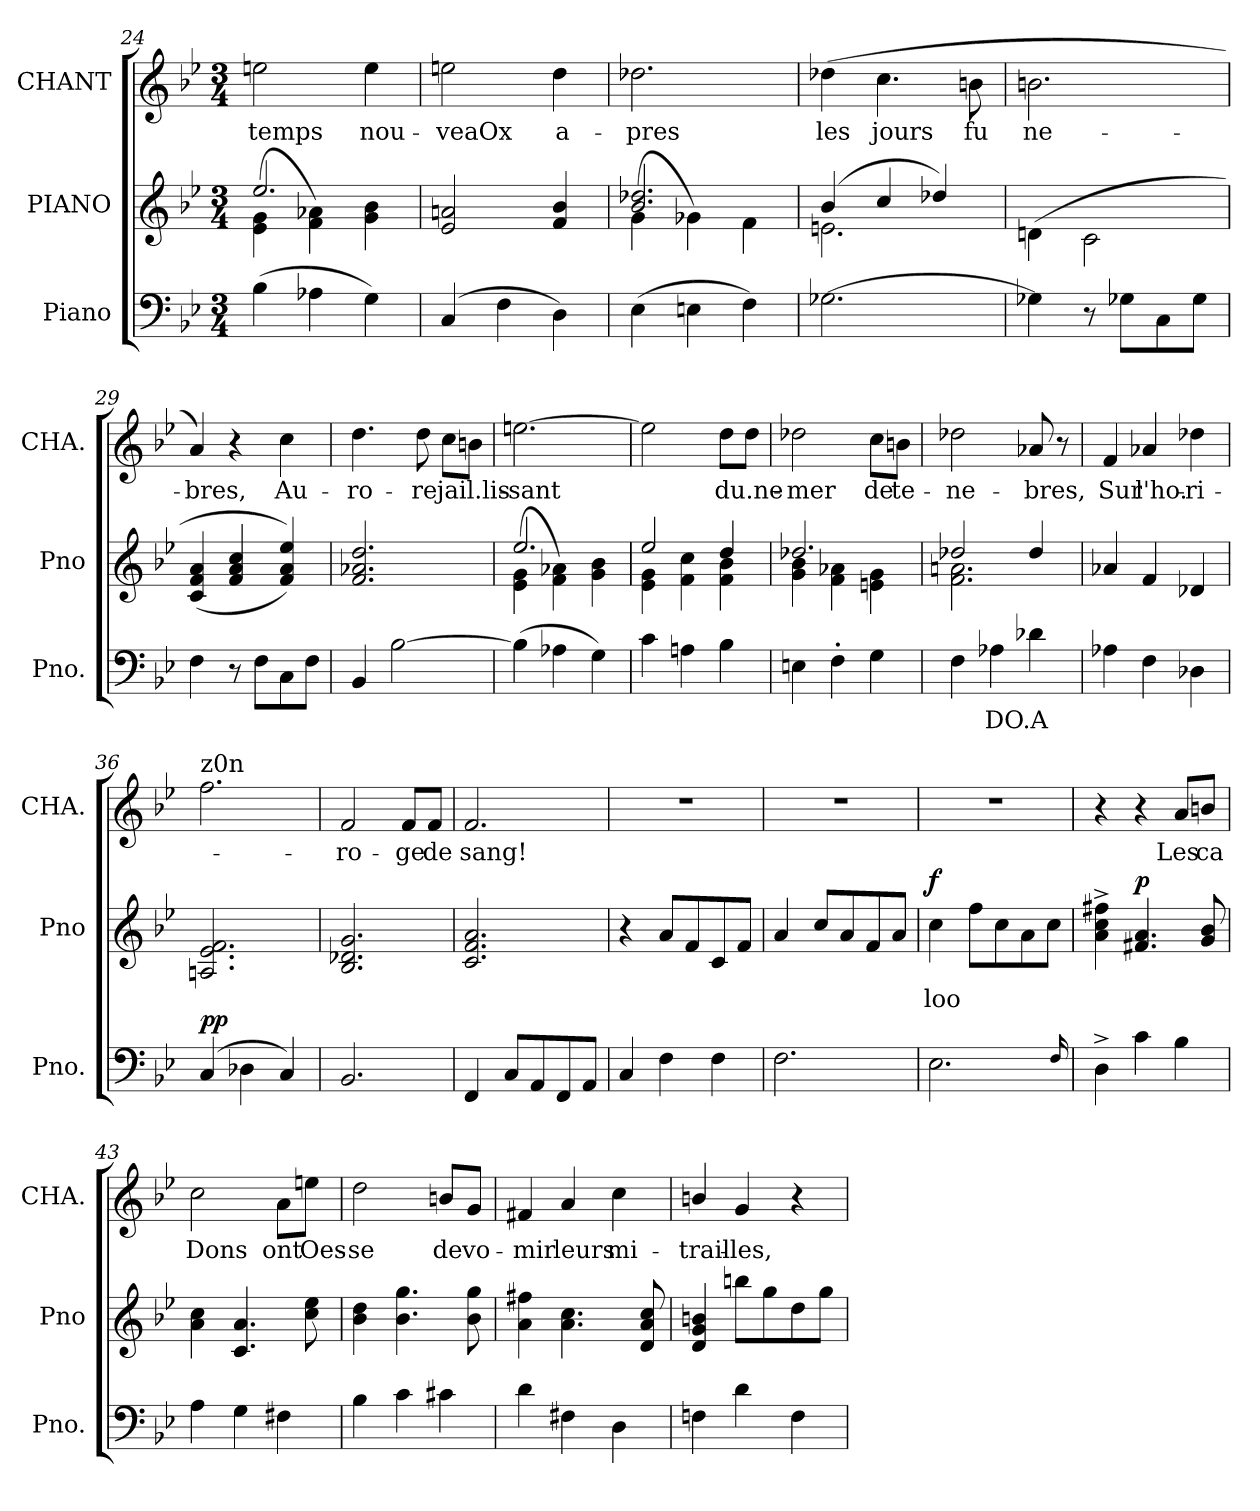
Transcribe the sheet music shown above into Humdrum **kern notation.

**kern	**text	**dynam	**kern	**text	**dynam	**kern	**text
*part3	*part3	*part3	*part2	*part2	*part2	*part1	*part1
*staff3	*staff3	*staff3	*staff2	*staff2	*staff2	*staff1	*staff1
*I"Piano	*	*	*I"PIANO	*	*	*I"CHANT	*
*I'Pno.	*	*	*I'Pno	*	*	*I'CHA.	*
*clefF4	*	*	*clefG2	*	*	*clefG2	*
*k[b-e-]	*	*	*k[b-e-]	*	*	*k[b-e-]	*
*B-:	*	*	*B-:	*	*	*B-:	*
*M3/4	*	*	*M3/4	*	*	*M3/4	*
=24	=24	=24	=24	=24	=24	=24	=24
*	*	*	*^	*	*	*	*
(4B-\	.	.	(4e-\ 4g\	2.ee-/	.	.	2ee\	temps
4A-X\	.	.	4f\ 4a-X\)	.	.	.	.	.
4G\)	.	.	4g\ 4b-\	.	.	.	4ee\	nou-
*	*	*	*v	*v	*	*	*	*
=25	=25	=25	=25	=25	=25	=25	=25
(4C/	.	.	2e-/ 2an/	.	.	2ee\	veaOx
4F\	.	.	.	.	.	.	.
4D\)	.	.	4f/ 4b-/	.	.	4dd\	a-
=26	=26	=26	=26	=26	=26	=26	=26
*	*	*	*^	*	*	*	*
(4E-\	.	.	(4g\	2.b-/ 2.dd-X/	.	.	2.dd-X\	pres
4En\	.	.	4g-X\)	.	.	.	.	.
4F\)	.	.	4f\	.	.	.	.	.
!!LO:LB:g=z
=27	=27	=27	=27	=27	=27	=27	=27	=27
[2.G-X\	.	.	(4b-/	2.en\	.	.	(4dd-X\	les
.	.	.	4cc/	.	.	.	4.cc\	jours
.	.	.	4dd-X/)	.	.	.	.	.
.	.	.	.	.	.	.	8b\	fu
*	*	*	*v	*v	*	*	*	*
=28	=28	=28	=28	=28	=28	=28	=28
4G-X\]	.	.	(4dn\	.	.	2.b\	ne-
8r	.	.	2c\	.	.	.	.
8G-X\L	.	.	.	.	.	.	.
8C\	.	.	.	.	.	.	.
8G-\J	.	.	.	.	.	.	.
=29	=29	=29	=29	=29	=29	=29	=29
4F\	.	.	(4c/ 4f/ 4a/	.	.	4a/)	bres,
8r	.	.	4f/ 4a/ 4cc/	.	.	4r	.
8F\L	.	.	.	.	.	.	.
8C\	.	.	4f/ 4a/ 4ee-/))	.	.	4cc\	Au-
8F\J	.	.	.	.	.	.	.
=30	=30	=30	=30	=30	=30	=30	=30
4BB-/	.	.	2.f/ 2.a-X/ 2.dd/	.	.	4.dd\	ro-
[2B-\	.	.	.	.	.	.	.
.	.	.	.	.	.	8dd\	re
.	.	.	.	.	.	8cc\L	jail.lis-
.	.	.	.	.	.	8b\J	.
=31	=31	=31	=31	=31	=31	=31	=31
*	*	*	*^	*	*	*	*
(4B-\]	.	.	(4e-\ 4g\	2.ee-/	.	.	[2.ee\	sant
4A-X\	.	.	4f\ 4a-X\)	.	.	.	.	.
4G\)	.	.	4g\ 4b-\	.	.	.	.	.
!!LO:LB:g=z
=32	=32	=32	=32	=32	=32	=32	=32	=32
4c\	.	.	2ee-/	4e-\ 4g\	.	.	2ee\]	.
4An\	.	.	.	4f\ 4cc\	.	.	.	.
4B-\	.	.	4dd/	4f\ 4b-\	.	.	8dd\L	du.ne-
.	.	.	.	.	.	.	8dd\J	.
=33	=33	=33	=33	=33	=33	=33	=33	=33
4En\	.	.	2.dd-X/	4g\ 4b-\	.	.	2dd-X\	mer
4F'\	.	.	.	4f\ 4a-X\	.	.	.	.
4G\	.	.	.	4en\ 4g\	.	.	8cc\L	de
.	.	.	.	.	.	.	8b\J	te-
=34	=34	=34	=34	=34	=34	=34	=34	=34
4F\	.	.	2dd-X/	2.f\ 2.an\	.	.	2dd-X\	ne-
4A-X\	DO.A	.	.	.	.	.	.	.
4d-X\	.	.	4dd-/	.	.	.	8a-X/	bres,
.	.	.	.	.	.	.	8r	.
*	*	*	*v	*v	*	*	*	*
=35	=35	=35	=35	=35	=35	=35	=35
4A-X\	.	.	4a-X/	.	dim.	4f/	Sur
4F\	.	.	4f/	.	.	4a-X/	l'ho.-
4D-X\	.	.	4d-X/	.	.	4dd-X\	ri-
=36	=36	=36	=36	=36	=36	=36	=36
!	!	!	!	!	!	!LO:TX:t=z0n	!
(4C/	.	pp	2.An/ 2.e-/ 2.f/	.	.	2.ff\	.
4D-X\	.	.	.	.	.	.	.
4C/)	.	.	.	.	.	.	.
=37	=37	=37	=37	=37	=37	=37	=37
2.BB-/	.	.	2.B-/ 2.d-X/ 2.g/	.	.	2f/	ro-
.	.	.	.	.	.	8f/L	ge
.	.	.	.	.	.	8f/J	de
!!LO:PB:g=z
=38	=38	=38	=38	=38	=38	=38	=38
4FF/	.	.	2.c/ 2.f/ 2.a/	.	.	2.f/	sang!
8C/L	.	.	.	.	.	.	.
8AA/	.	.	.	.	.	.	.
8FF/	.	.	.	.	.	.	.
8AA/J	.	.	.	.	.	.	.
=39	=39	=39	=39	=39	=39	=39	=39
4C/	.	.	4r	.	.	2.r	.
4F\	.	.	8a/L	.	.	.	.
.	.	.	8f/	.	.	.	.
4F\	.	.	8c/	.	.	.	.
.	.	.	8f/J	.	.	.	.
=40	=40	=40	=40	=40	=40	=40	=40
2.F\	.	.	4a/	.	.	2.r	.
.	.	.	8cc/L	.	.	.	.
.	.	.	8a/	.	.	.	.
.	.	.	8f/	.	.	.	.
.	.	.	8a/J	.	.	.	.
=41	=41	=41	=41	=41	=41	=41	=41
2.E-\	.	.	4cc\	loo	f	2.r	.
.	.	.	8ff\L	.	.	.	.
.	.	.	8cc\	.	.	.	.
.	.	.	8a\	.	.	.	.
.	.	.	8cc\J	.	.	.	.
16qqF/	.	.	.	.	.	.	.
=42	=42	=42	=42	=42	=42	=42	=42
4D^\	.	.	4a^\ 4cc^\ 4ff#X^\	.	.	4r	.
4c\	.	.	4.f#X/ 4.a/	.	p	4r	.
4B-\	.	.	.	.	.	8a/L	Les
.	.	.	8g/ 8b-/	.	.	8b/J	ca
!!LO:LB:g=z
=43	=43	=43	=43	=43	=43	=43	=43
4A\	.	.	4a\ 4cc\	.	.	2cc\	Dons
4G\	.	.	4.c/ 4.a/	.	.	.	.
4F#X\	.	.	.	.	.	8a\L	ont
.	.	.	8cc\ 8ee-\	.	.	8ee\J	Oes-
=44	=44	=44	=44	=44	=44	=44	=44
4B-\	.	.	4b-\ 4dd\	.	.	2dd\	se
4c\	.	.	4.b-\ 4.gg\	.	.	.	.
4c#X\	.	.	.	.	.	8b/L	de
.	.	.	8b-\ 8gg\	.	.	8g/J	vo-
=45	=45	=45	=45	=45	=45	=45	=45
4d\	.	.	4a\ 4ff#X\	.	.	4f#X/	mir
4F#X\	.	.	4.a\ 4.cc\	.	.	4a/	leurs
4D\	.	.	.	.	.	4cc\	mi-
.	.	.	8d/ 8a/ 8cc/	.	.	.	.
=46	=46	=46	=46	=46	=46	=46	=46
4Fn\	.	.	4d/ 4g/ 4bn/	.	.	4bn/	trail-
4d\	.	.	8bbn\L	.	.	4g/	les,
.	.	.	8gg\	.	.	.	.
4F\	.	.	8dd\	.	.	4r	.
.	.	.	8gg\J	.	.	.	.
=	=	=	=	=	=	=	=
*-	*-	*-	*-	*-	*-	*-	*-
